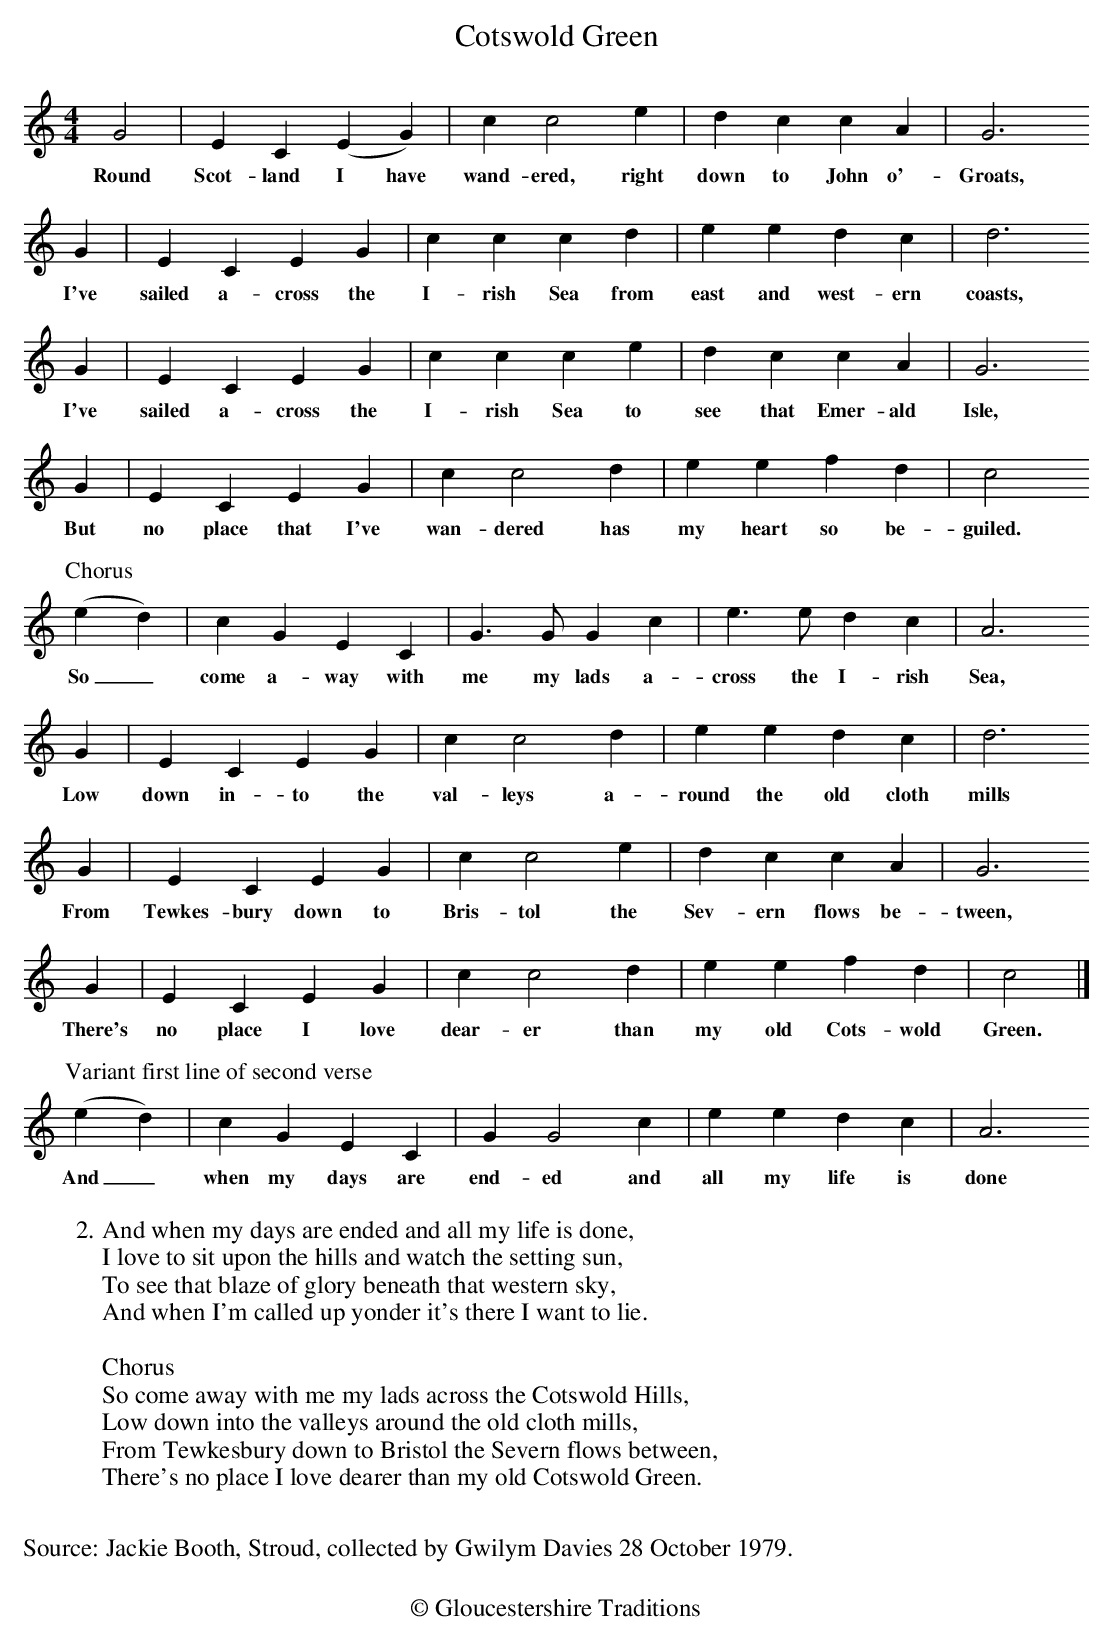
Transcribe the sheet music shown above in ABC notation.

X:1
T: Cotswold Green
M: 4/4
L: 1/4
K: C
G2 | EC(EG) | cc2e | dccA | G3
w:Round Scot-land I have wand-ered, right down to John o'-Groats,
G | ECEG | cccd | eedc | d3
w:I've sailed a-cross the I-rish Sea from east and west-ern coasts,
G | ECEG | ccce | dccA | G3
w:I've sailed a-cross the I-rish Sea to see that Emer-ald Isle,
G | ECEG | cc2d | eefd | c2
w:But no place that I've wan-dered has my heart so be-guiled.
%%text
[P:Chorus](ed) | cGEC | G>GGc | e>edc | A3
w:So_ come a-way with me my lads a-cross the I-rish Sea,
G | ECEG | cc2d | eedc | d3
w:Low down in-to the val-leys a-round the old cloth mills
G | ECEG | cc2e | dccA | G3
w:From Tewkes-bury down to Bris-tol the Sev-ern flows be-tween,
G | ECEG | cc2d | eefd | c2 |]
w:There's no place I love dear-er than my old Cots-wold Green.
%%text
[P:Variant first line of second verse](ed) | cGEC | GG2c | eedc | A3
w:And_ when my days are end-ed and all my life is done
%%text
%%text
W:2.And when my days are ended and all my life is done,
W:I love to sit upon the hills and watch the setting sun,
W:To see that blaze of glory beneath that western sky,
W:And when I'm called up yonder it's there I want to lie.
W:
W:Chorus
W:So come away with me my lads across the Cotswold Hills,
W:Low down into the valleys around the old cloth mills,
W:From Tewkesbury down to Bristol the Severn flows between,
W:There's no place I love dearer than my old Cotswold Green.
W:
